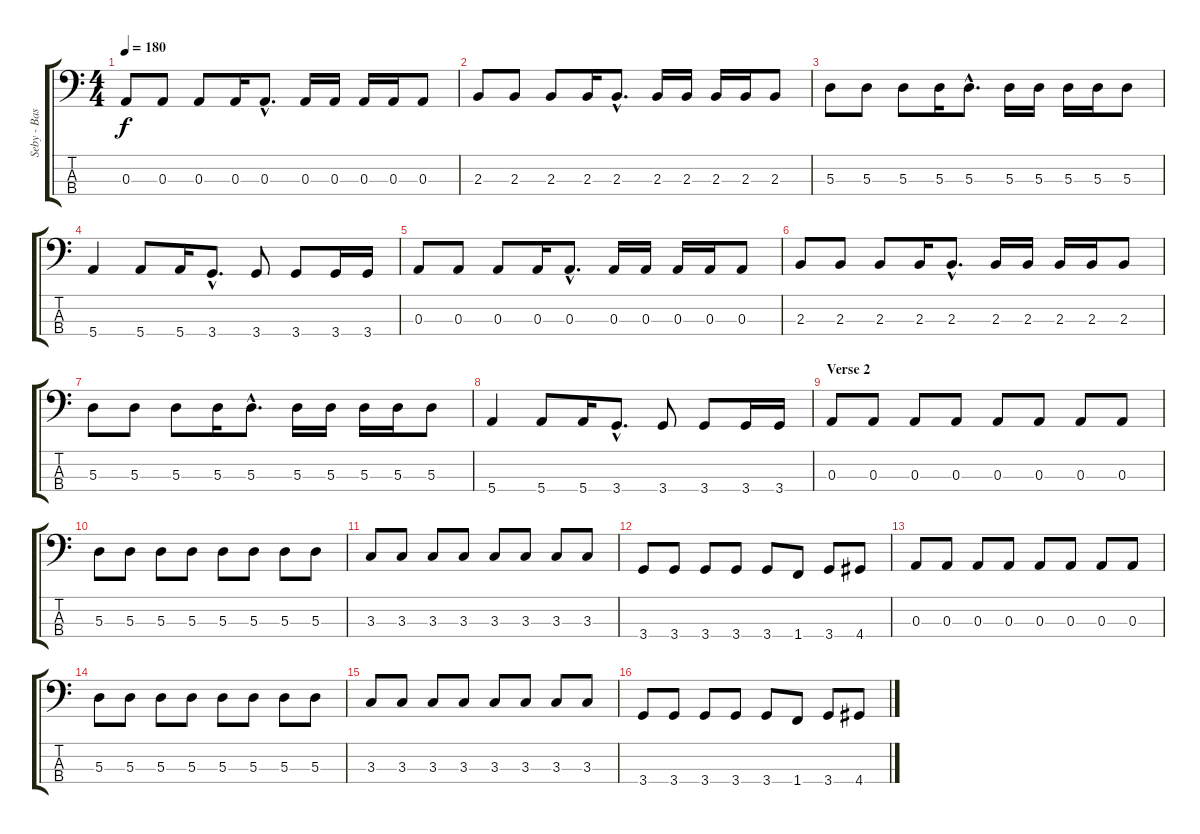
\track ("Seby - Bass" "Seby - Bas") {instrument electricbasspick}
\staff {score tabs}
\tuning (G2 D2 A1 E1) {hide}
\ts (4 4)
\tempo 180
\clef f4
\ks c
0.3.8{dy f} 0.3.8 0.3.8 0.3.16 0.3{hac}.8{d} 0.3.16 0.3.16 0.3.16 0.3.16 0.3.8 |
2.3.8 2.3.8 2.3.8 2.3.16 2.3{hac}.8{d} 2.3.16 2.3.16 2.3.16 2.3.16 2.3.8 |
5.3.8 5.3.8 5.3.8 5.3.16 5.3{hac}.8{d} 5.3.16 5.3.16 5.3.16 5.3.16 5.3.8 |
5.4.4 5.4.8 5.4.16 3.4{hac}.8{d} 3.4.8 3.4.8 3.4.16 3.4.16 |
0.3.8 0.3.8 0.3.8 0.3.16 0.3{hac}.8{d} 0.3.16 0.3.16 0.3.16 0.3.16 0.3.8 |
2.3.8 2.3.8 2.3.8 2.3.16 2.3{hac}.8{d} 2.3.16 2.3.16 2.3.16 2.3.16 2.3.8 |
5.3.8 5.3.8 5.3.8 5.3.16 5.3{hac}.8{d} 5.3.16 5.3.16 5.3.16 5.3.16 5.3.8 |
5.4.4 5.4.8 5.4.16 3.4{hac}.8{d} 3.4.8 3.4.8 3.4.16 3.4.16 |
\section ("" "Verse 2")
0.3.8 0.3.8 0.3.8 0.3.8 0.3.8 0.3.8 0.3.8 0.3.8 |
5.3.8 5.3.8 5.3.8 5.3.8 5.3.8 5.3.8 5.3.8 5.3.8 |
3.3.8 3.3.8 3.3.8 3.3.8 3.3.8 3.3.8 3.3.8 3.3.8 |
3.4.8 3.4.8 3.4.8 3.4.8 3.4.8 1.4.8 3.4.8 4.4.8 |
0.3.8 0.3.8 0.3.8 0.3.8 0.3.8 0.3.8 0.3.8 0.3.8 |
5.3.8 5.3.8 5.3.8 5.3.8 5.3.8 5.3.8 5.3.8 5.3.8 |
3.3.8 3.3.8 3.3.8 3.3.8 3.3.8 3.3.8 3.3.8 3.3.8 |
3.4.8 3.4.8 3.4.8 3.4.8 3.4.8 1.4.8 3.4.8 4.4.8
